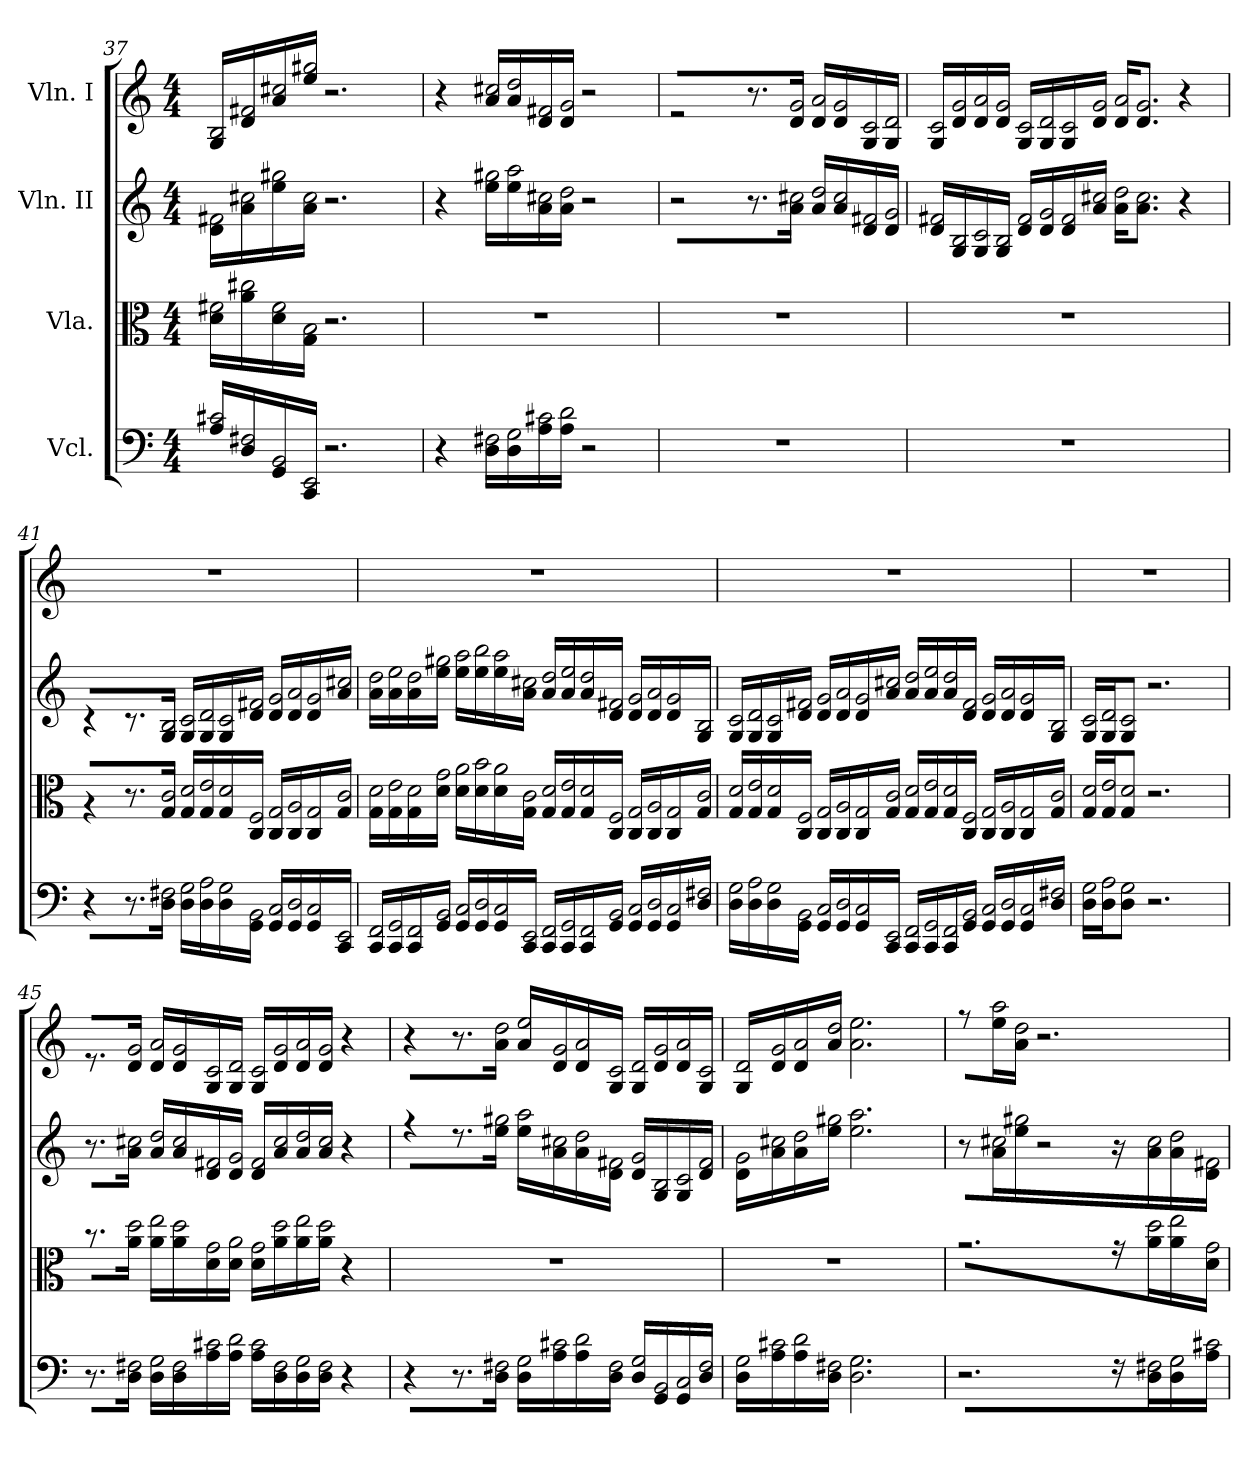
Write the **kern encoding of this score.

**kern	**kern	**kern	**kern
*part4	*part3	*part2	*part1
*staff4	*staff3	*staff2	*staff1
*I"Vcl.	*I"Vla.	*I"Vln. II	*I"Vln. I
*clefF4	*clefC3	*clefG2	*clefG2
*k[]	*k[]	*k[]	*k[]
*C:	*C:	*C:	*C:
*M4/4	*M4/4	*M4/4	*M4/4
=37	=37	=37	=37
!LO:N:n=2:head=open	!LO:N:n=2:head=open	!LO:N:n=2:head=open	!LO:N:n=2:head=open
16A 16c#XLL	16d 16f#XLL	16d 16f#XLL	16G 16BLL
!LO:N:n=2:head=open	!LO:N:n=2:head=open	!LO:N:n=2:head=open	!LO:N:n=2:head=open
16D 16F#X	16a 16cc#X	16a 16cc#X	16d 16f#X
!LO:N:n=2:head=open	!LO:N:n=2:head=open	!LO:N:n=2:head=open	!LO:N:n=2:head=open
16GG 16BB	16d 16f#	16ee 16gg#X	16a 16cc#X
!LO:N:n=2:head=open	!LO:N:n=2:head=open	!LO:N:n=2:head=open	!LO:N:n=2:head=open
16CC 16EEJJ	16G 16BJJ	16a 16cc#JJ	16ee 16gg#XJJ
2.r	2.r	2.r	2.r
=38	=38	=38	=38
4r	1r	4r	4r
!LO:N:n=2:head=open	!	!LO:N:n=2:head=open	!LO:N:n=2:head=open
16D 16F#XLL	.	16ee 16gg#XLL	16a 16cc#XLL
!LO:N:n=2:head=open	!	!LO:N:n=2:head=open	!LO:N:n=2:head=open
16D 16G	.	16ee 16aa	16a 16dd
!LO:N:n=2:head=open	!	!LO:N:n=2:head=open	!LO:N:n=2:head=open
16A 16c#X	.	16a 16cc#X	16d 16f#X
!LO:N:n=2:head=open	!	!LO:N:n=2:head=open	!LO:N:n=2:head=open
16A 16dJJ	.	16a 16ddJJ	16d 16gJJ
2r	.	2r	2r
=39	=39	=39	=39
1r	1r	2r	2r
.	.	8.r	8.r
!	!	!LO:N:n=2:head=open	!LO:N:n=2:head=open
.	.	16a 16cc#XJJ	16d 16gJJ
!	!	!LO:N:n=2:head=open	!LO:N:n=2:head=open
.	.	16a 16ddLL	16d 16aLL
!	!	!LO:N:n=2:head=open	!LO:N:n=2:head=open
.	.	16a 16cc#	16d 16g
!	!	!LO:N:n=2:head=open	!LO:N:n=2:head=open
.	.	16d 16f#X	16G 16c
!	!	!LO:N:n=2:head=open	!LO:N:n=2:head=open
.	.	16d 16gJJ	16G 16dJJ
=40	=40	=40	=40
!	!	!LO:N:n=2:head=open	!LO:N:n=2:head=open
1r	1r	16d 16f#XLL	16G 16cLL
!	!	!LO:N:n=2:head=open	!LO:N:n=2:head=open
.	.	16G 16B	16d 16g
!	!	!LO:N:n=2:head=open	!LO:N:n=2:head=open
.	.	16G 16c	16d 16a
!	!	!LO:N:n=2:head=open	!LO:N:n=2:head=open
.	.	16G 16BJJ	16d 16gJJ
!	!	!LO:N:n=2:head=open	!LO:N:n=2:head=open
.	.	16d 16f#LL	16G 16cLL
!	!	!LO:N:n=2:head=open	!LO:N:n=2:head=open
.	.	16d 16g	16G 16d
!	!	!LO:N:n=2:head=open	!LO:N:n=2:head=open
.	.	16d 16f#	16G 16c
!	!	!LO:N:n=2:head=open	!LO:N:n=2:head=open
.	.	16a 16cc#XJJ	16d 16gJJ
!	!	!LO:N:n=2:head=open	!LO:N:n=2:head=open
.	.	16a 16ddKL	16d 16aKL
!	!	!LO:N:n=2:head=open	!LO:N:n=2:head=open
.	.	8.a 8.cc#J	8.d 8.gJ
.	.	4r	4r
=41	=41	=41	=41
4r	4r	4r	1r
8.r	8.r	8.r	.
!LO:N:n=2:head=open	!LO:N:n=2:head=open	!LO:N:n=2:head=open	!
16D 16F#XJJ	16G 16cJJ	16G 16BJJ	.
!LO:N:n=2:head=open	!LO:N:n=2:head=open	!LO:N:n=2:head=open	!
16D 16GLL	16G 16dLL	16G 16cLL	.
!LO:N:n=2:head=open	!LO:N:n=2:head=open	!LO:N:n=2:head=open	!
16D 16A	16G 16e	16G 16d	.
!LO:N:n=2:head=open	!LO:N:n=2:head=open	!LO:N:n=2:head=open	!
16D 16G	16G 16d	16G 16c	.
!LO:N:n=2:head=open	!LO:N:n=2:head=open	!LO:N:n=2:head=open	!
16GG 16BBJJ	16C 16FJJ	16d 16f#XJJ	.
!LO:N:n=2:head=open	!LO:N:n=2:head=open	!LO:N:n=2:head=open	!
16GG 16CLL	16C 16GLL	16d 16gLL	.
!LO:N:n=2:head=open	!LO:N:n=2:head=open	!LO:N:n=2:head=open	!
16GG 16D	16C 16A	16d 16a	.
!LO:N:n=2:head=open	!LO:N:n=2:head=open	!LO:N:n=2:head=open	!
16GG 16C	16C 16G	16d 16g	.
!LO:N:n=2:head=open	!LO:N:n=2:head=open	!LO:N:n=2:head=open	!
16CC 16EEJJ	16G 16cJJ	16a 16cc#XJJ	.
=42	=42	=42	=42
!LO:N:n=2:head=open	!LO:N:n=2:head=open	!LO:N:n=2:head=open	!
16CC 16FFLL	16G 16dLL	16a 16ddLL	1r
!LO:N:n=2:head=open	!LO:N:n=2:head=open	!LO:N:n=2:head=open	!
16CC 16GG	16G 16e	16a 16ee	.
!LO:N:n=2:head=open	!LO:N:n=2:head=open	!LO:N:n=2:head=open	!
16CC 16FF	16G 16d	16a 16dd	.
!LO:N:n=2:head=open	!LO:N:n=2:head=open	!LO:N:n=2:head=open	!
16GG 16BBJJ	16d 16gJJ	16ee 16gg#XJJ	.
!LO:N:n=2:head=open	!LO:N:n=2:head=open	!LO:N:n=2:head=open	!
16GG 16CLL	16d 16aLL	16ee 16aaLL	.
!LO:N:n=2:head=open	!LO:N:n=2:head=open	!LO:N:n=2:head=open	!
16GG 16D	16d 16b	16ee 16bb	.
!LO:N:n=2:head=open	!LO:N:n=2:head=open	!LO:N:n=2:head=open	!
16GG 16C	16d 16a	16ee 16aa	.
!LO:N:n=2:head=open	!LO:N:n=2:head=open	!LO:N:n=2:head=open	!
16CC 16EEJJ	16G 16cJJ	16a 16cc#XJJ	.
!LO:N:n=2:head=open	!LO:N:n=2:head=open	!LO:N:n=2:head=open	!
16CC 16FFLL	16G 16dLL	16a 16ddLL	.
!LO:N:n=2:head=open	!LO:N:n=2:head=open	!LO:N:n=2:head=open	!
16CC 16GG	16G 16e	16a 16ee	.
!LO:N:n=2:head=open	!LO:N:n=2:head=open	!LO:N:n=2:head=open	!
16CC 16FF	16G 16d	16a 16dd	.
!LO:N:n=2:head=open	!LO:N:n=2:head=open	!LO:N:n=2:head=open	!
16GG 16BBJJ	16C 16FJJ	16d 16f#XJJ	.
!LO:N:n=2:head=open	!LO:N:n=2:head=open	!LO:N:n=2:head=open	!
16GG 16CLL	16C 16GLL	16d 16gLL	.
!LO:N:n=2:head=open	!LO:N:n=2:head=open	!LO:N:n=2:head=open	!
16GG 16D	16C 16A	16d 16a	.
!LO:N:n=2:head=open	!LO:N:n=2:head=open	!LO:N:n=2:head=open	!
16GG 16C	16C 16G	16d 16g	.
!LO:N:n=2:head=open	!LO:N:n=2:head=open	!LO:N:n=2:head=open	!
16D 16F#XJJ	16G 16cJJ	16G 16BJJ	.
=43	=43	=43	=43
!LO:N:n=2:head=open	!LO:N:n=2:head=open	!LO:N:n=2:head=open	!
16D 16GLL	16G 16dLL	16G 16cLL	1r
!LO:N:n=2:head=open	!LO:N:n=2:head=open	!LO:N:n=2:head=open	!
16D 16A	16G 16e	16G 16d	.
!LO:N:n=2:head=open	!LO:N:n=2:head=open	!LO:N:n=2:head=open	!
16D 16G	16G 16d	16G 16c	.
!LO:N:n=2:head=open	!LO:N:n=2:head=open	!LO:N:n=2:head=open	!
16GG 16BBJJ	16C 16FJJ	16d 16f#XJJ	.
!LO:N:n=2:head=open	!LO:N:n=2:head=open	!LO:N:n=2:head=open	!
16GG 16CLL	16C 16GLL	16d 16gLL	.
!LO:N:n=2:head=open	!LO:N:n=2:head=open	!LO:N:n=2:head=open	!
16GG 16D	16C 16A	16d 16a	.
!LO:N:n=2:head=open	!LO:N:n=2:head=open	!LO:N:n=2:head=open	!
16GG 16C	16C 16G	16d 16g	.
!LO:N:n=2:head=open	!LO:N:n=2:head=open	!LO:N:n=2:head=open	!
16CC 16EEJJ	16G 16cJJ	16a 16cc#XJJ	.
!LO:N:n=2:head=open	!LO:N:n=2:head=open	!LO:N:n=2:head=open	!
16CC 16FFLL	16G 16dLL	16a 16ddLL	.
!LO:N:n=2:head=open	!LO:N:n=2:head=open	!LO:N:n=2:head=open	!
16CC 16GG	16G 16e	16a 16ee	.
!LO:N:n=2:head=open	!LO:N:n=2:head=open	!LO:N:n=2:head=open	!
16CC 16FF	16G 16d	16a 16dd	.
!LO:N:n=2:head=open	!LO:N:n=2:head=open	!LO:N:n=2:head=open	!
16GG 16BBJJ	16C 16FJJ	16d 16f#JJ	.
!LO:N:n=2:head=open	!LO:N:n=2:head=open	!LO:N:n=2:head=open	!
16GG 16CLL	16C 16GLL	16d 16gLL	.
!LO:N:n=2:head=open	!LO:N:n=2:head=open	!LO:N:n=2:head=open	!
16GG 16D	16C 16A	16d 16a	.
!LO:N:n=2:head=open	!LO:N:n=2:head=open	!LO:N:n=2:head=open	!
16GG 16C	16C 16G	16d 16g	.
!LO:N:n=2:head=open	!LO:N:n=2:head=open	!LO:N:n=2:head=open	!
16D 16F#XJJ	16G 16cJJ	16G 16BJJ	.
=44	=44	=44	=44
!LO:N:n=2:head=open	!LO:N:n=2:head=open	!LO:N:n=2:head=open	!
16D 16GLL	16G 16dLL	16G 16cLL	1r
!LO:N:n=2:head=open	!LO:N:n=2:head=open	!LO:N:n=2:head=open	!
16D 16AJ	16G 16eJ	16G 16dJ	.
!LO:N:n=2:head=open	!LO:N:n=2:head=open	!LO:N:n=2:head=open	!
8D 8GJ	8G 8dJ	8G 8cJ	.
2.r	2.r	2.r	.
=45	=45	=45	=45
8.r	8.r	8.r	8.r
!LO:N:n=2:head=open	!LO:N:n=2:head=open	!LO:N:n=2:head=open	!LO:N:n=2:head=open
16D 16F#XJJ	16a 16ddJJ	16a 16cc#XJJ	16d 16gJJ
!LO:N:n=2:head=open	!LO:N:n=2:head=open	!LO:N:n=2:head=open	!LO:N:n=2:head=open
16D 16GLL	16a 16eeLL	16a 16ddLL	16d 16aLL
!LO:N:n=2:head=open	!LO:N:n=2:head=open	!LO:N:n=2:head=open	!LO:N:n=2:head=open
16D 16F#	16a 16dd	16a 16cc#	16d 16g
!LO:N:n=2:head=open	!LO:N:n=2:head=open	!LO:N:n=2:head=open	!LO:N:n=2:head=open
16A 16c#X	16d 16g	16d 16f#X	16G 16c
!LO:N:n=2:head=open	!LO:N:n=2:head=open	!LO:N:n=2:head=open	!LO:N:n=2:head=open
16A 16dJJ	16d 16aJJ	16d 16gJJ	16G 16dJJ
!LO:N:n=2:head=open	!LO:N:n=2:head=open	!LO:N:n=2:head=open	!LO:N:n=2:head=open
16A 16c#LL	16d 16gLL	16d 16f#LL	16G 16cLL
!LO:N:n=2:head=open	!LO:N:n=2:head=open	!LO:N:n=2:head=open	!LO:N:n=2:head=open
16D 16F#	16a 16dd	16a 16cc#	16d 16g
!LO:N:n=2:head=open	!LO:N:n=2:head=open	!LO:N:n=2:head=open	!LO:N:n=2:head=open
16D 16G	16a 16ee	16a 16dd	16d 16a
!LO:N:n=2:head=open	!LO:N:n=2:head=open	!LO:N:n=2:head=open	!LO:N:n=2:head=open
16D 16F#JJ	16a 16ddJJ	16a 16cc#JJ	16d 16gJJ
4r	4r	4r	4r
=46	=46	=46	=46
4r	1r	4r	4r
8.r	.	8.r	8.r
!LO:N:n=2:head=open	!	!LO:N:n=2:head=open	!LO:N:n=2:head=open
16D 16F#XJJ	.	16ee 16gg#XJJ	16a 16ddJJ
!LO:N:n=2:head=open	!	!LO:N:n=2:head=open	!LO:N:n=2:head=open
16D 16GLL	.	16ee 16aaLL	16a 16eeLL
!LO:N:n=2:head=open	!	!LO:N:n=2:head=open	!LO:N:n=2:head=open
16A 16c#X	.	16a 16cc#X	16d 16g
!LO:N:n=2:head=open	!	!LO:N:n=2:head=open	!LO:N:n=2:head=open
16A 16d	.	16a 16dd	16d 16a
!LO:N:n=2:head=open	!	!LO:N:n=2:head=open	!LO:N:n=2:head=open
16D 16F#JJ	.	16d 16f#XJJ	16G 16cJJ
!LO:N:n=2:head=open	!	!LO:N:n=2:head=open	!LO:N:n=2:head=open
16D 16GLL	.	16d 16gLL	16G 16dLL
!LO:N:n=2:head=open	!	!LO:N:n=2:head=open	!LO:N:n=2:head=open
16GG 16BB	.	16G 16B	16d 16g
!LO:N:n=2:head=open	!	!LO:N:n=2:head=open	!LO:N:n=2:head=open
16GG 16C	.	16G 16c	16d 16a
!LO:N:n=2:head=open	!	!LO:N:n=2:head=open	!LO:N:n=2:head=open
16D 16F#JJ	.	16d 16f#JJ	16G 16cJJ
=47	=47	=47	=47
!LO:N:n=2:head=open	!	!LO:N:n=2:head=open	!LO:N:n=2:head=open
16D 16GLL	1r	16d 16gLL	16G 16dLL
!LO:N:n=2:head=open	!	!LO:N:n=2:head=open	!LO:N:n=2:head=open
16A 16c#X	.	16a 16cc#X	16d 16g
!LO:N:n=2:head=open	!	!LO:N:n=2:head=open	!LO:N:n=2:head=open
16A 16d	.	16a 16dd	16d 16a
!LO:N:n=2:head=open	!	!LO:N:n=2:head=open	!LO:N:n=2:head=open
16D 16F#XJJ	.	16ee 16gg#XJJ	16a 16ddJJ
!LO:N:n=2:head=open	!	!LO:N:n=2:head=open	!LO:N:n=2:head=open
2.D 2.G	.	2.ee 2.aa	2.a 2.ee
=48	=48	=48	=48
2.r	2.r	8r	8r
!	!	!LO:N:n=2:head=open	!LO:N:n=2:head=open
.	.	16a 16cc#X	16ee 16aa
!	!	!LO:N:n=2:head=open	!LO:N:n=2:head=open
.	.	16ee 16gg#XJJ	16a 16ddJJ
.	.	2r	2.r
16r	16r	16r	.
!LO:N:n=2:head=open	!LO:N:n=2:head=open	!LO:N:n=2:head=open	!
16D 16F#X	16a 16dd	16a 16cc#	.
!LO:N:n=2:head=open	!LO:N:n=2:head=open	!LO:N:n=2:head=open	!
16D 16G	16a 16ee	16a 16dd	.
!LO:N:n=2:head=open	!LO:N:n=2:head=open	!LO:N:n=2:head=open	!
16A 16c#XJJ	16d 16gJJ	16d 16f#XJJ	.
=	=	=	=
*-	*-	*-	*-
